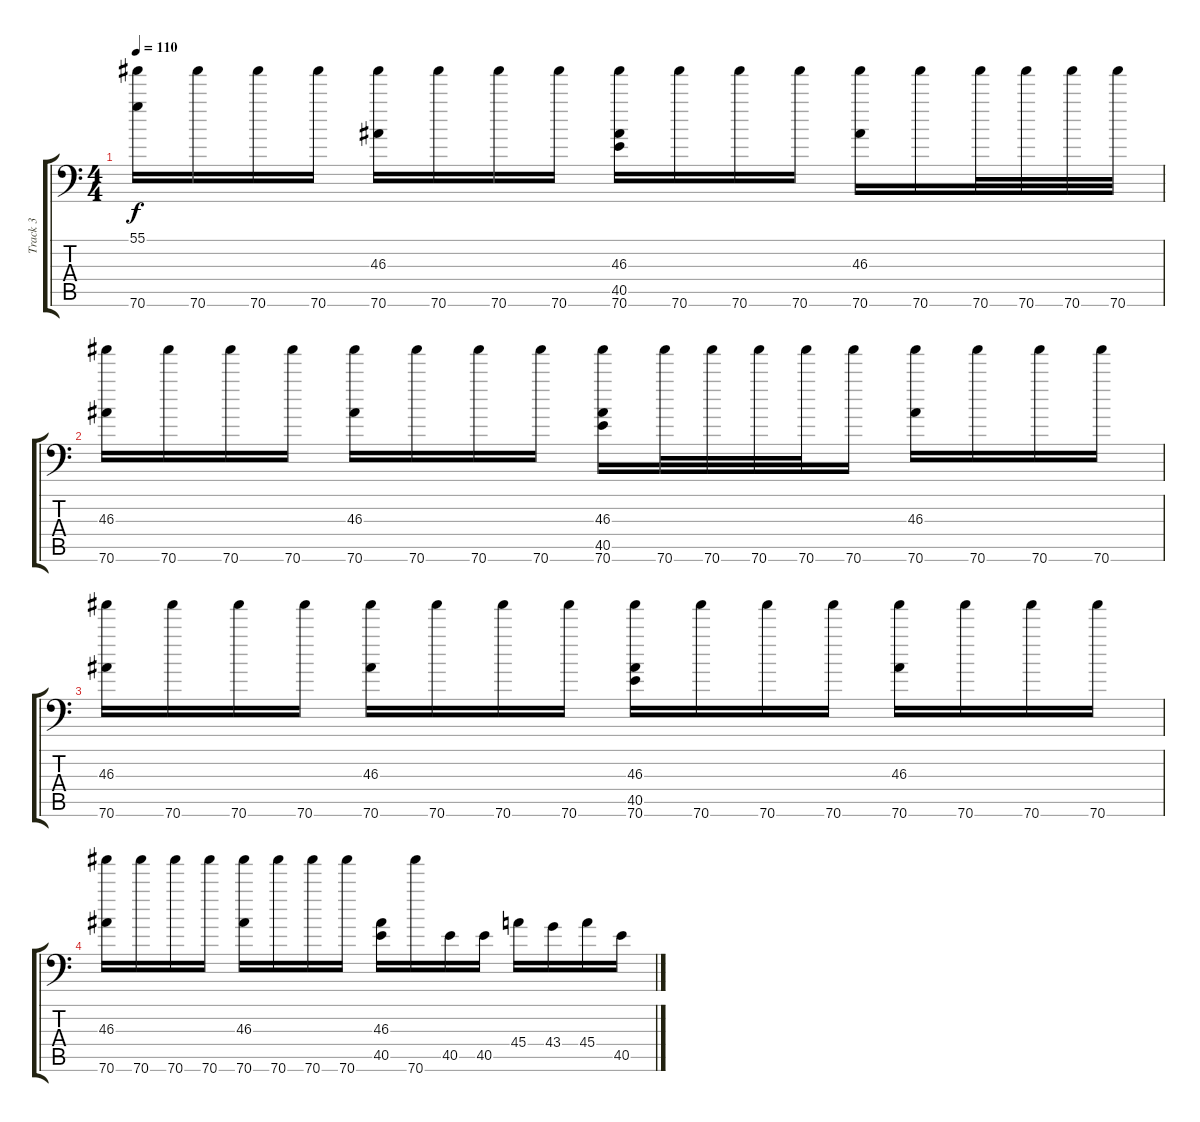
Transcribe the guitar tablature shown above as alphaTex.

\track ("Track 3" "Track 3") {instrument acousticgrandpiano}
\staff {score tabs}
\tuning (C-1 C-1 C-1 C-1 C-1 C-1) {hide}
\ts (4 4)
\tempo 110
\clef f4
\ks c
(55.1 70.6).16{dy f} 70.6.16 70.6.16 70.6.16 (46.3 70.6).16 70.6.16 70.6.16 70.6.16 (46.3 40.5 70.6).16 70.6.16 70.6.16 70.6.16 (46.3 70.6).16 70.6.16 70.6.32 70.6.32 70.6.32 70.6.32 |
(46.3 70.6).16 70.6.16 70.6.16 70.6.16 (46.3 70.6).16 70.6.16 70.6.16 70.6.16 (46.3 40.5 70.6).16 70.6.32 70.6.32 70.6.32 70.6.32 70.6.16 (46.3 70.6).16 70.6.16 70.6.16 70.6.16 |
(46.3 70.6).16 70.6.16 70.6.16 70.6.16 (46.3 70.6).16 70.6.16 70.6.16 70.6.16 (46.3 40.5 70.6).16 70.6.16 70.6.16 70.6.16 (46.3 70.6).16 70.6.16 70.6.16 70.6.16 |
(46.3 70.6).16 70.6.16 70.6.16 70.6.16 (46.3 70.6).16 70.6.16 70.6.16 70.6.16 (46.3 40.5).16 70.6.16 40.5.16 40.5.16 45.4.16 43.4.16 45.4.16 40.5.16
